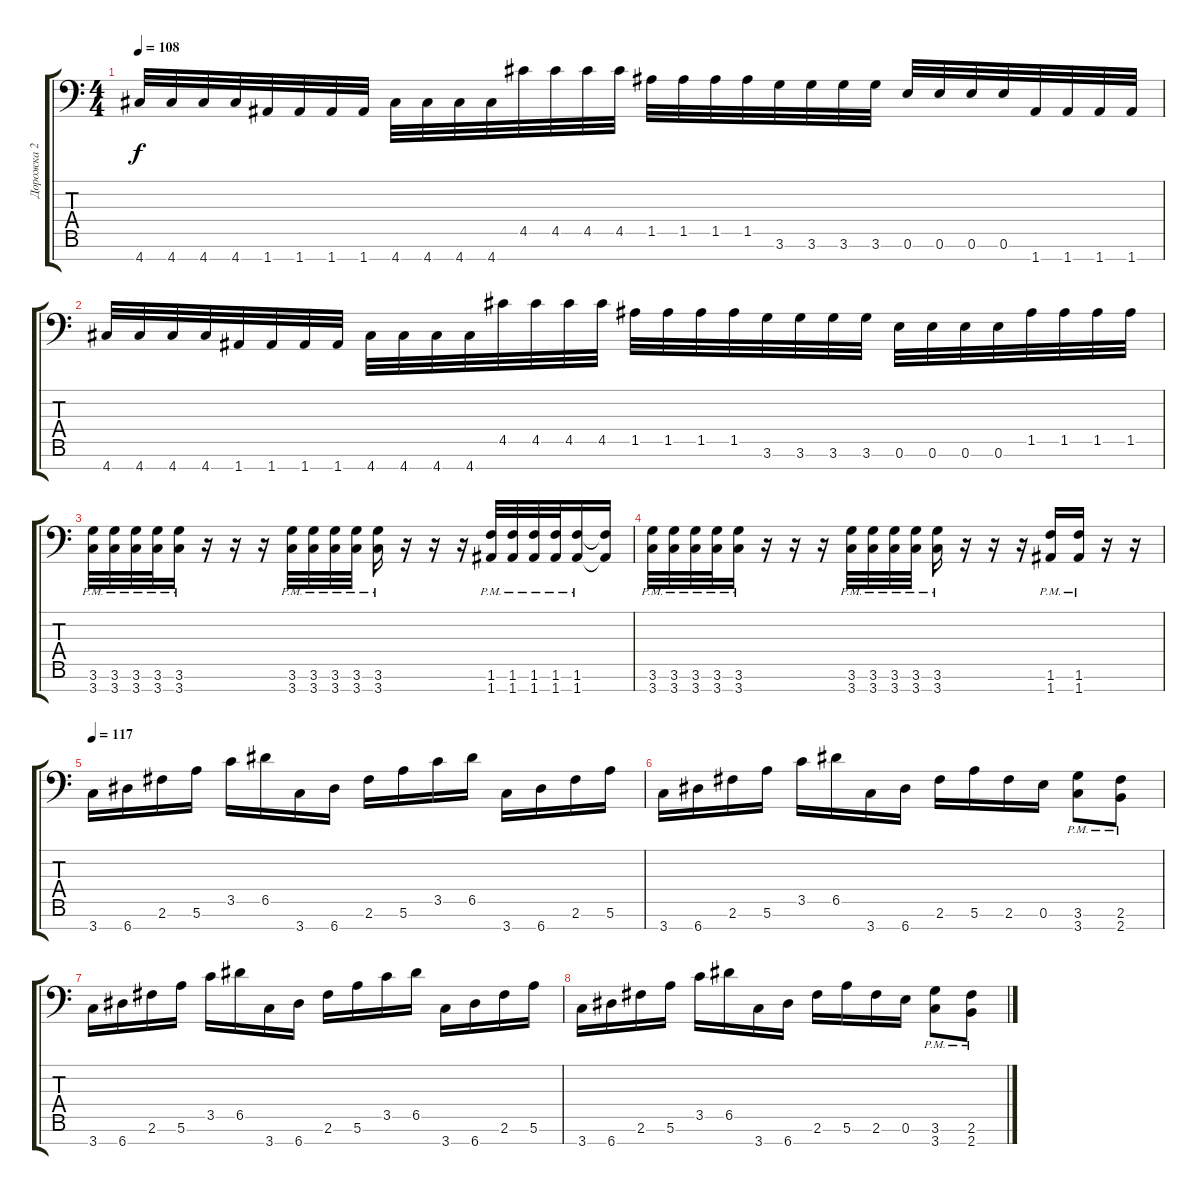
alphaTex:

\track ("Дорожка 2" "Дорожка 2") {instrument distortionguitar}
\staff {score tabs}
\tuning (E4 B3 G3 D3 A2 E2 A1) {hide}
\ts (4 4)
\tempo 108
\clef f4
\ks c
4.7.32{dy f} 4.7.32 4.7.32 4.7.32 1.7.32 1.7.32 1.7.32 1.7.32 4.7.32 4.7.32 4.7.32 4.7.32 4.5.32 4.5.32 4.5.32 4.5.32 1.5.32 1.5.32 1.5.32 1.5.32 3.6.32 3.6.32 3.6.32 3.6.32 0.6.32 0.6.32 0.6.32 0.6.32 1.7.32 1.7.32 1.7.32 1.7.32 |
4.7.32 4.7.32 4.7.32 4.7.32 1.7.32 1.7.32 1.7.32 1.7.32 4.7.32 4.7.32 4.7.32 4.7.32 4.5.32 4.5.32 4.5.32 4.5.32 1.5.32 1.5.32 1.5.32 1.5.32 3.6.32 3.6.32 3.6.32 3.6.32 0.6.32 0.6.32 0.6.32 0.6.32 1.5.32 1.5.32 1.5.32 1.5.32 |
(3.6{pm} 3.7).32 (3.6{pm} 3.7).32 (3.6{pm} 3.7).32 (3.6{pm} 3.7).32 (3.6{pm} 3.7).16 r.16 r.16 r.16 (3.6{pm} 3.7).32 (3.6{pm} 3.7).32 (3.6{pm} 3.7).32 (3.6{pm} 3.7).32 (3.6{pm} 3.7).16 r.16 r.16 r.16 (1.6{pm} 1.7).32 (1.6{pm} 1.7).32 (1.6{pm} 1.7).32 (1.6{pm} 1.7).32 (1.6{pm} 1.7).16 (1.6{t} 1.7{t}).16 |
(3.6{pm} 3.7).32 (3.6{pm} 3.7).32 (3.6{pm} 3.7).32 (3.6{pm} 3.7).32 (3.6{pm} 3.7).16 r.16 r.16 r.16 (3.6{pm} 3.7).32 (3.6{pm} 3.7).32 (3.6{pm} 3.7).32 (3.6{pm} 3.7).32 (3.6{pm} 3.7).16 r.16 r.16 r.16 (1.6{pm} 1.7).16 (1.6{pm} 1.7).16 r.16 r.16 |
\tempo 117
3.7.16 6.7.16 2.6.16 5.6.16 3.5.16 6.5.16 3.7.16 6.7.16 2.6.16 5.6.16 3.5.16 6.5.16 3.7.16 6.7.16 2.6.16 5.6.16 |
3.7.16 6.7.16 2.6.16 5.6.16 3.5.16 6.5.16 3.7.16 6.7.16 2.6.16 5.6.16 2.6.16 0.6.16 (3.6{pm} 3.7).8 (2.6{pm} 2.7).8 |
3.7.16 6.7.16 2.6.16 5.6.16 3.5.16 6.5.16 3.7.16 6.7.16 2.6.16 5.6.16 3.5.16 6.5.16 3.7.16 6.7.16 2.6.16 5.6.16 |
3.7.16 6.7.16 2.6.16 5.6.16 3.5.16 6.5.16 3.7.16 6.7.16 2.6.16 5.6.16 2.6.16 0.6.16 (3.6{pm} 3.7).8 (2.6{pm} 2.7).8
